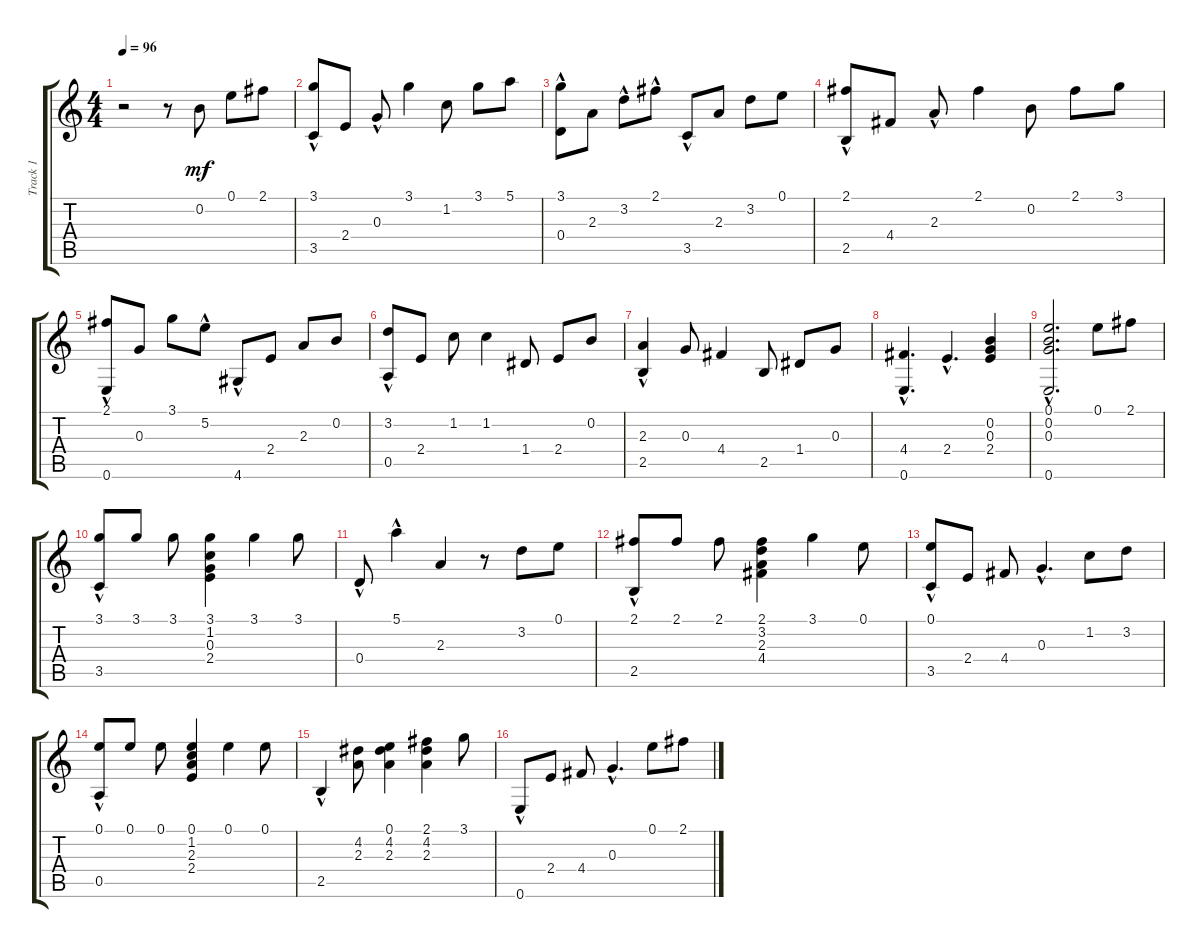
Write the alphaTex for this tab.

\track ("Track 1" "Track 1") {instrument acousticguitarnylon}
\staff {score tabs}
\tuning (E4 B3 G3 D3 A2 E2) {hide}
\ts (4 4)
\tempo 96
\clef g2
\ks c
r.2{dy mf instrument acousticguitarnylon} r.8 0.2.8 0.1.8 2.1.8 |
(3.1 3.5{hac}).8 2.4.8 0.3{hac}.8 3.1.4 1.2.8 3.1.8 5.1.8 |
(3.1 0.4{hac}).8 2.3.8 3.2{hac}.8 2.1{hac}.8 3.5{hac}.8 2.3.8 3.2.8 0.1.8 |
(2.1 2.5{hac}).8 4.4.8 2.3{hac}.8 2.1.4 0.2.8 2.1.8 3.1.8 |
(2.1{hac} 0.6{hac}).8 0.3.8 3.1.8 5.2{hac}.8 4.6{hac}.8 2.4.8 2.3.8 0.2.8 |
(3.2{hac} 0.5{hac}).8 2.4.8 1.2.8 1.2.4 1.4.8 2.4.8 0.2.8 |
(2.3{hac} 2.5).4 0.3.8 4.4.4 2.5.8 1.4.8 0.3.8 |
(4.4 0.6{hac}).4{d} 2.4{hac}.4{d} (0.2 0.3 2.4).4 |
(0.1{hac} 0.2{hac} 0.3{hac} 0.6{hac}).2{d} 0.1.8 2.1.8 |
(3.1 3.5{hac}).8 3.1.8 3.1.8 (3.1 1.2 0.3 2.4).4 3.1.4 3.1.8 |
0.4{hac}.8 5.1{hac}.4 2.3.4 r.8 3.2.8 0.1.8 |
(2.1 2.5{hac}).8 2.1.8 2.1.8 (2.1 3.2 2.3 4.4).4 3.1.4 0.1.8 |
(0.1 3.5{hac}).8 2.4.8 4.4.8 0.3{hac}.4{d} 1.2.8 3.2.8 |
(0.1 0.5{hac}).8 0.1.8 0.1.8 (0.1 1.2 2.3 2.4).4 0.1.4 0.1.8 |
2.5{hac}.4 (4.2 2.3).8 (0.1 4.2 2.3).4 (2.1 4.2 2.3).4 3.1.8 |
0.6{hac}.8 2.4.8 4.4.8 0.3{hac}.4{d} 0.1.8 2.1.8
